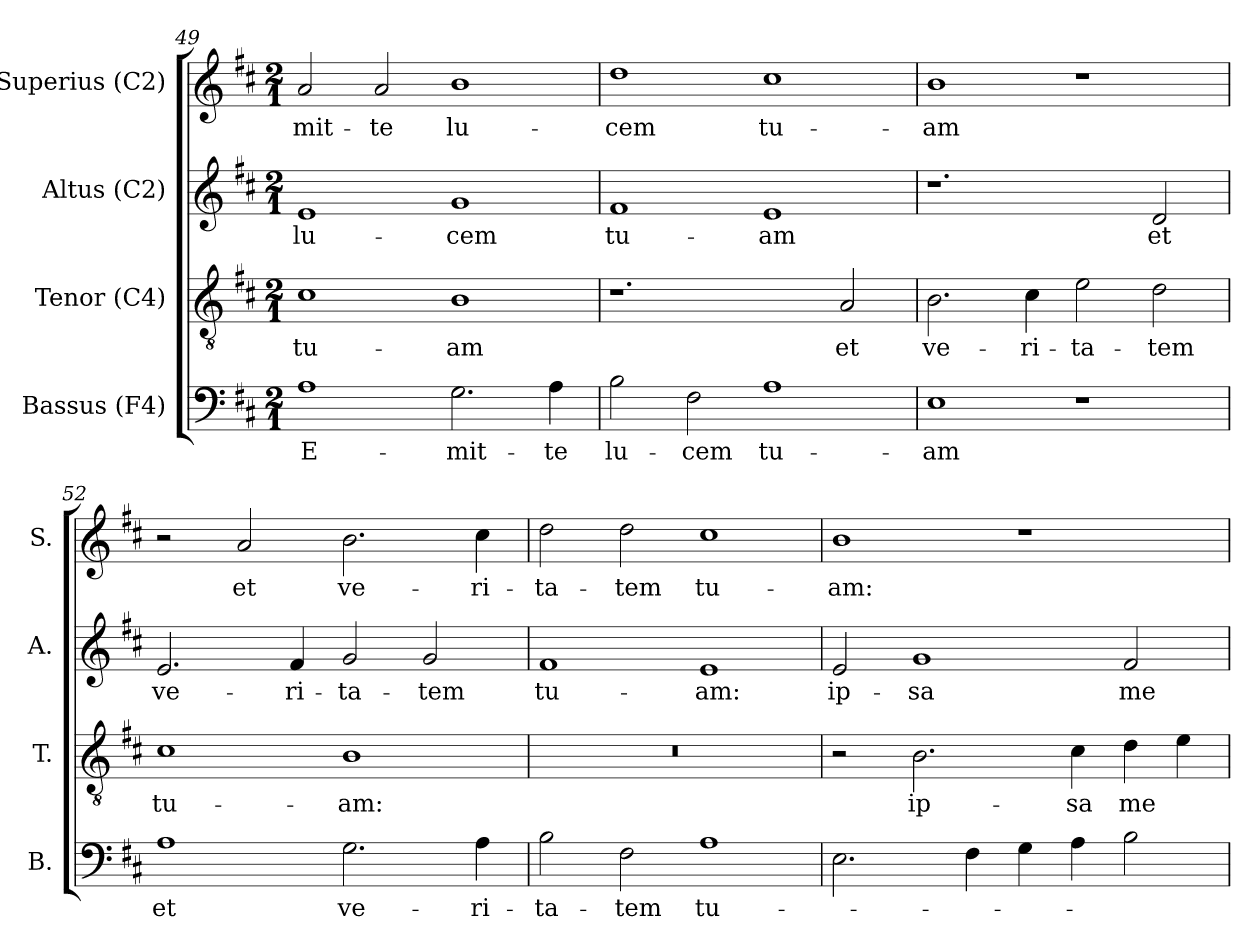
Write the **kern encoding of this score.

**kern	**text	**kern	**text	**kern	**text	**kern	**text
*part4	*part4	*part3	*part3	*part2	*part2	*part1	*part1
*staff4	*staff4	*staff3	*staff3	*staff2	*staff2	*staff1	*staff1
*I"Bassus (F4)	*	*I"Tenor (C4)	*	*I"Altus (C2)	*	*I"Superius (C2)	*
*I'B.	*	*I'T.	*	*I'A.	*	*I'S.	*
*clefF4	*	*clefGv2	*	*clefG2	*	*clefG2	*
*	*	*ITrd7c12	*	*ITrd7c12	*	*	*
*k[f#c#]	*	*k[f#c#]	*	*k[f#c#]	*	*k[f#c#]	*
*D:	*	*D:	*	*D:	*	*D:	*
*M2/1	*	*M2/1	*	*M2/1	*	*M2/1	*
=49	=49	=49	=49	=49	=49	=49	=49
!	!LO:LY:b:color=#000000	!	!	!	!	!	!
!	!	!	!LO:LY:b:color=#000000	!	!	!	!
!	!	!	!	!	!LO:LY:b:color=#000000	!	!
!	!	!	!	!	!	!	!LO:LY:b:color=#000000
1Ai	E-	1C#i	tu-	1Ei	lu-	2ai/	-mit-
!	!	!	!	!	!	!	!LO:LY:b:color=#000000
.	.	.	.	.	.	2ai/	-te
!	!LO:LY:b:color=#000000	!	!	!	!	!	!
!	!	!	!LO:LY:b:color=#000000	!	!	!	!
!	!	!	!	!	!LO:LY:b:color=#000000	!	!
!	!	!	!	!	!	!	!LO:LY:b:color=#000000
2.Gi\	-mit-	1BBi	-am	1Gi	-cem	1bi	lu-
!	!LO:LY:b:color=#000000	!	!	!	!	!	!
4Ai\	-te	.	.	.	.	.	.
=50	=50	=50	=50	=50	=50	=50	=50
!	!LO:LY:b:color=#000000	!	!	!	!	!	!
!	!	!	!	!	!LO:LY:b:color=#000000	!	!
!	!	!	!	!	!	!	!LO:LY:b:color=#000000
2Bi\	lu-	1.r	.	1F#i	tu-	1ddi	-cem
!	!LO:LY:b:color=#000000	!	!	!	!	!	!
2F#i\	-cem	.	.	.	.	.	.
!	!LO:LY:b:color=#000000	!	!	!	!	!	!
!	!	!	!	!	!LO:LY:b:color=#000000	!	!
!	!	!	!	!	!	!	!LO:LY:b:color=#000000
1Ai	tu-	.	.	1Ei	-am	1cc#i	tu-
!	!	!	!LO:LY:b:color=#000000	!	!	!	!
.	.	2AAi/	et	.	.	.	.
=51	=51	=51	=51	=51	=51	=51	=51
!	!LO:LY:b:color=#000000	!	!	!	!	!	!
!	!	!	!LO:LY:b:color=#000000	!	!	!	!
!	!	!	!	!	!	!	!LO:LY:b:color=#000000
1Ei	-am	2.BBi\	ve-	1.r	.	1bi	-am
!	!	!	!LO:LY:b:color=#000000	!	!	!	!
.	.	4C#i\	-ri-	.	.	.	.
!	!	!	!LO:LY:b:color=#000000	!	!	!	!
1r	.	2Ei\	-ta-	.	.	1r	.
!	!	!	!LO:LY:b:color=#000000	!	!	!	!
!	!	!	!	!	!LO:LY:b:color=#000000	!	!
.	.	2Di\	-tem	2Di/	et	.	.
!!LO:PB:g=z
=52	=52	=52	=52	=52	=52	=52	=52
!	!LO:LY:b:color=#000000	!	!	!	!	!	!
!	!	!	!LO:LY:b:color=#000000	!	!	!	!
!	!	!	!	!	!LO:LY:b:color=#000000	!	!
1Ai	et	1C#i	tu-	2.Ei/	ve-	2r	.
!	!	!	!	!	!	!	!LO:LY:b:color=#000000
.	.	.	.	.	.	2ai/	et
!	!	!	!	!	!LO:LY:b:color=#000000	!	!
.	.	.	.	4F#i/	-ri-	.	.
!	!LO:LY:b:color=#000000	!	!	!	!	!	!
!	!	!	!LO:LY:b:color=#000000	!	!	!	!
!	!	!	!	!	!LO:LY:b:color=#000000	!	!
!	!	!	!	!	!	!	!LO:LY:b:color=#000000
2.Gi\	ve-	1BBi	-am:	2Gi/	-ta-	2.bi\	ve-
!	!	!	!	!	!LO:LY:b:color=#000000	!	!
.	.	.	.	2Gi/	-tem	.	.
!	!LO:LY:b:color=#000000	!	!	!	!	!	!
!	!	!	!	!	!	!	!LO:LY:b:color=#000000
4Ai\	-ri-	.	.	.	.	4cc#i\	-ri-
=53	=53	=53	=53	=53	=53	=53	=53
!	!LO:LY:b:color=#000000	!LO:N:vis=1	!	!	!	!	!
!	!	!	!	!	!LO:LY:b:color=#000000	!	!
!	!	!	!	!	!	!	!LO:LY:b:color=#000000
2Bi\	-ta-	0r	.	1F#i	tu-	2ddi\	-ta-
!	!LO:LY:b:color=#000000	!	!	!	!	!	!
!	!	!	!	!	!	!	!LO:LY:b:color=#000000
2F#i\	-tem	.	.	.	.	2ddi\	-tem
!	!LO:LY:b:color=#000000	!	!	!	!	!	!
!	!	!	!	!	!LO:LY:b:color=#000000	!	!
!	!	!	!	!	!	!	!LO:LY:b:color=#000000
1Ai	tu-	.	.	1Ei	-am:	1cc#i	tu-
=54	=54	=54	=54	=54	=54	=54	=54
!	!	!	!	!	!LO:LY:b:color=#000000	!	!
!	!	!	!	!	!	!	!LO:LY:b:color=#000000
2.Ei\	.	2r	.	2Ei/	ip-	1bi	-am:
!	!	!	!LO:LY:b:color=#000000	!	!	!	!
!	!	!	!	!	!LO:LY:b:color=#000000	!	!
.	.	2.BBi\	ip-	1Gi	-sa	.	.
4F#i\	.	.	.	.	.	.	.
4Gi\	.	.	.	.	.	1r	.
!	!	!	!LO:LY:b:color=#000000	!	!	!	!
4Ai\	.	4C#i\	-sa	.	.	.	.
!	!	!	!LO:LY:b:color=#000000	!	!	!	!
!	!	!	!	!	!LO:LY:b:color=#000000	!	!
2Bi\	.	4Di\	me	2F#i/	me	.	.
.	.	4Ei\	.	.	.	.	.
=	=	=	=	=	=	=	=
*-	*-	*-	*-	*-	*-	*-	*-
